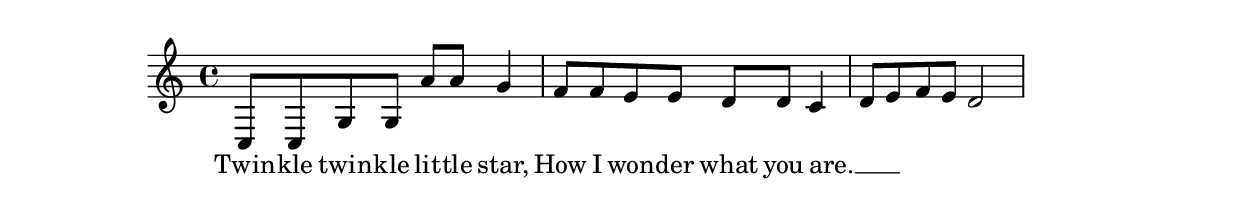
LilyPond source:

\version "2.18.2"
\book {
  \header {
  }
  
  \bookpart {
    \new Staff = Staff \with { } 
    \context Staff = Staff {
      \relative c {
        c8 c g' g a' a g4
        f8 f e e d d c4 d8[ e f e] d2
      }
      \addlyrics {
        Twin -- kle twin -- kle lit -- tle star,
        How I won -- der what you are. __ _ _
      }
    }
  }
}